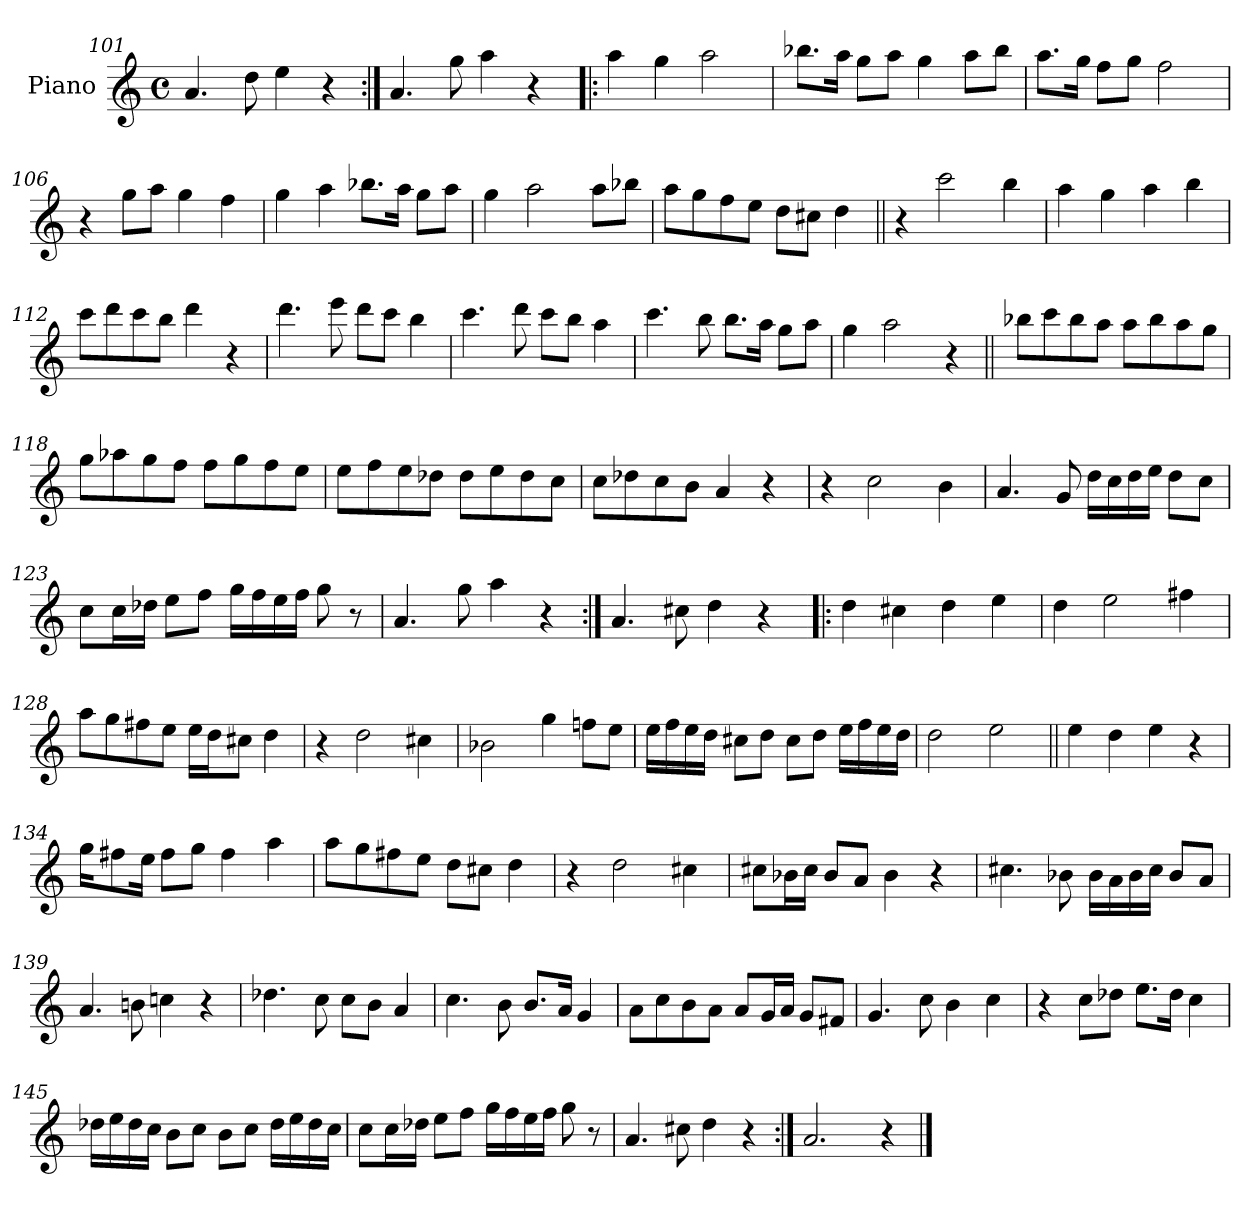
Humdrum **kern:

**kern
*part1
*staff1
*I"Piano
*I'Pno.
*clefG2
*k[]
*M4/4
*met(c)
=101
4.a/
8dd\
4ee\
4r
=102:|!
4.a/
8gg\
4aa\
4r
=103!|:
4aa\
4gg\
2aa\
=104
8.bb-X\L
16aa\Jk
8gg\L
8aa\J
4gg\
8aa\L
8bb-\J
=105
8.aa\L
16gg\Jk
8ff\L
8gg\J
2ff\
!!LO:LB:g=z
=106
4r
8gg\L
8aa\J
4gg\
4ff\
=107
4gg\
4aa\
8.bb-X\L
16aa\Jk
8gg\L
8aa\J
=108
4gg\
2aa\
8aa\L
8bb-X\J
=109
8aa\L
8gg\
8ff\
8ee\J
8dd\L
8cc#X\J
4dd\
=110||
4r
2ccc\
4bb\
=111
4aa\
4gg\
4aa\
4bb\
!!LO:LB:g=z
=112
8ccc\L
8ddd\
8ccc\
8bb\J
4ddd\
4r
=113
4.ddd\
8eee\
8ddd\L
8ccc\J
4bb\
=114
4.ccc\
8ddd\
8ccc\L
8bb\J
4aa\
=115
4.ccc\
8bb\
8.bb\L
16aa\Jk
8gg\L
8aa\J
=116
4gg\
2aa\
4r
!!LO:PB:g=z
=117||
8bb-X\L
8ccc\
8bb-\
8aa\J
8aa\L
8bb-\
8aa\
8gg\J
=118
8gg\L
8aa-X\
8gg\
8ff\J
8ff\L
8gg\
8ff\
8ee\J
=119
8ee\L
8ff\
8ee\
8dd-X\J
8dd-\L
8ee\
8dd-\
8cc\J
=120
8cc\L
8dd-X\
8cc\
8b\J
4a/
4r
=121
4r
2cc\
4b\
!!LO:LB:g=z
=122
4.a/
8g/
16dd\LL
16cc\
16dd\
16ee\JJ
8dd\L
8cc\J
=123
8cc\L
16cc\L
16dd-X\JJ
8ee\L
8ff\J
16gg\LL
16ff\
16ee\
16ff\JJ
8gg\
8r
=124
4.a/
8gg\
4aa\
4r
=125:|!
4.a/
8cc#X\
4dd\
4r
=126!|:
4dd\
4cc#X\
4dd\
4ee\
=127
4dd\
2ee\
4ff#X\
!!LO:LB:g=z
=128
8aa\L
8gg\
8ff#X\
8ee\J
16ee\LL
16dd\J
8cc#X\J
4dd\
=129
4r
2dd\
4cc#X\
=130
2b-X\
4gg\
8ffn\L
8ee\J
=131
16ee\LL
16ff\
16ee\
16dd\JJ
8cc#X\L
8dd\J
8cc#\L
8dd\J
16ee\LL
16ff\
16ee\
16dd\JJ
=132
2dd\
2ee\
=133||
4ee\
4dd\
4ee\
4r
!!LO:LB:g=z
=134
16gg\KL
8ff#X\
16ee\Jk
8ff#\L
8gg\J
4ff#\
4aa\
=135
8aa\L
8gg\
8ff#X\
8ee\J
8dd\L
8cc#X\J
4dd\
=136
4r
2dd\
4cc#X\
=137
8cc#X\L
16b-X\L
16cc#\JJ
8b-/L
8a/J
4b-\
4r
=138
4.cc#X\
8b-X\
16b-\LL
16a\
16b-\
16cc#\JJ
8b-/L
8a/J
!!LO:LB:g=z
=139
4.a/
8bn\
4ccn\
4r
=140
4.dd-X\
8cc\
8cc\L
8b\J
4a/
=141
4.cc\
8b\
8.b/L
16a/Jk
4g/
=142
8a\L
8cc\
8b\
8a\J
8a/L
16g/L
16a/JJ
8g/L
8f#X/J
=143
4.g/
8cc\
4b\
4cc\
=144
4r
8cc\L
8dd-X\J
8.ee\L
16dd-\Jk
4cc\
!!LO:LB:g=z
=145
16dd-X\LL
16ee\
16dd-\
16cc\JJ
8b\L
8cc\J
8b\L
8cc\J
16dd-\LL
16ee\
16dd-\
16cc\JJ
=146
8cc\L
16cc\L
16dd-X\JJ
8ee\L
8ff\J
16gg\LL
16ff\
16ee\
16ff\JJ
8gg\
8r
=147
4.a/
8cc#X\
4dd\
4r
=148:|!
2.a/
4r
==
*-
